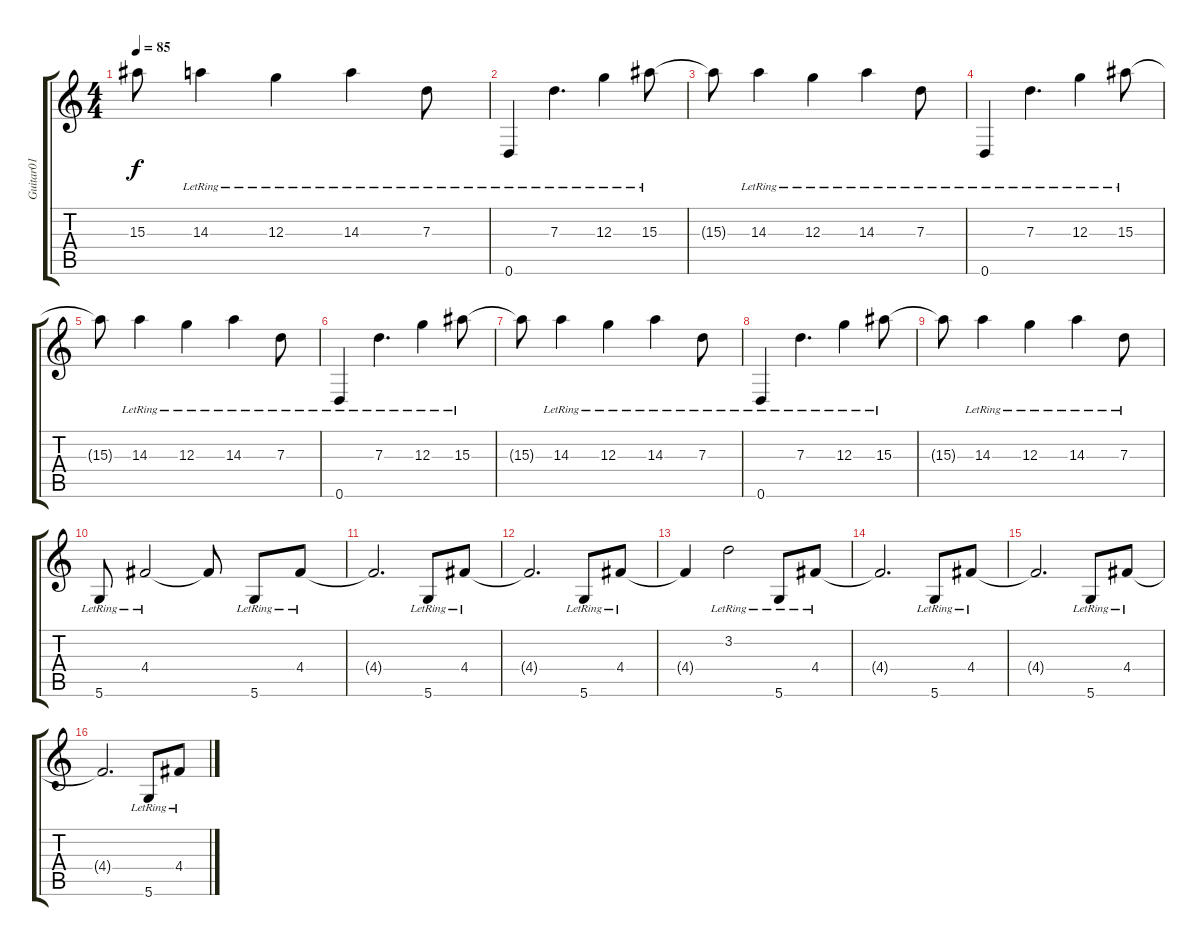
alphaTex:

\track ("Guitar01" "Guitar01") {instrument acousticguitarsteel}
\staff {score tabs}
\tuning (E4 B3 G3 D3 A2 D2) {hide}
\ts (4 4)
\tempo 85
\clef g2
\ks c
15.3{t}.8{dy f} 14.3{lr}.4 12.3{lr}.4 14.3{lr}.4 7.3{lr}.8 |
0.6{lr}.4 7.3{lr}.4{d} 12.3{lr}.4 15.3{lr}.8 |
15.3{t}.8 14.3{lr}.4 12.3{lr}.4 14.3{lr}.4 7.3{lr}.8 |
0.6{lr}.4 7.3{lr}.4{d} 12.3{lr}.4 15.3{lr}.8 |
15.3{t}.8 14.3{lr}.4 12.3{lr}.4 14.3{lr}.4 7.3{lr}.8 |
0.6{lr}.4 7.3{lr}.4{d} 12.3{lr}.4 15.3{lr}.8 |
15.3{t}.8 14.3{lr}.4 12.3{lr}.4 14.3{lr}.4 7.3{lr}.8 |
0.6{lr}.4 7.3{lr}.4{d} 12.3{lr}.4 15.3{lr}.8 |
15.3{t}.8 14.3{lr}.4 12.3{lr}.4 14.3{lr}.4 7.3{lr}.8 |
5.6{lr}.8 4.4{lr}.2 4.4{t}.8 5.6{lr}.8 4.4{lr}.8 |
4.4{t}.2{d} 5.6{lr}.8 4.4{lr}.8 |
4.4{t}.2{d} 5.6{lr}.8 4.4{lr}.8 |
4.4{t}.4 3.2{lr}.2 5.6{lr}.8 4.4{lr}.8 |
4.4{t}.2{d} 5.6{lr}.8 4.4{lr}.8 |
4.4{t}.2{d} 5.6{lr}.8 4.4{lr}.8 |
4.4{t}.2{d} 5.6{lr}.8 4.4{lr}.8
